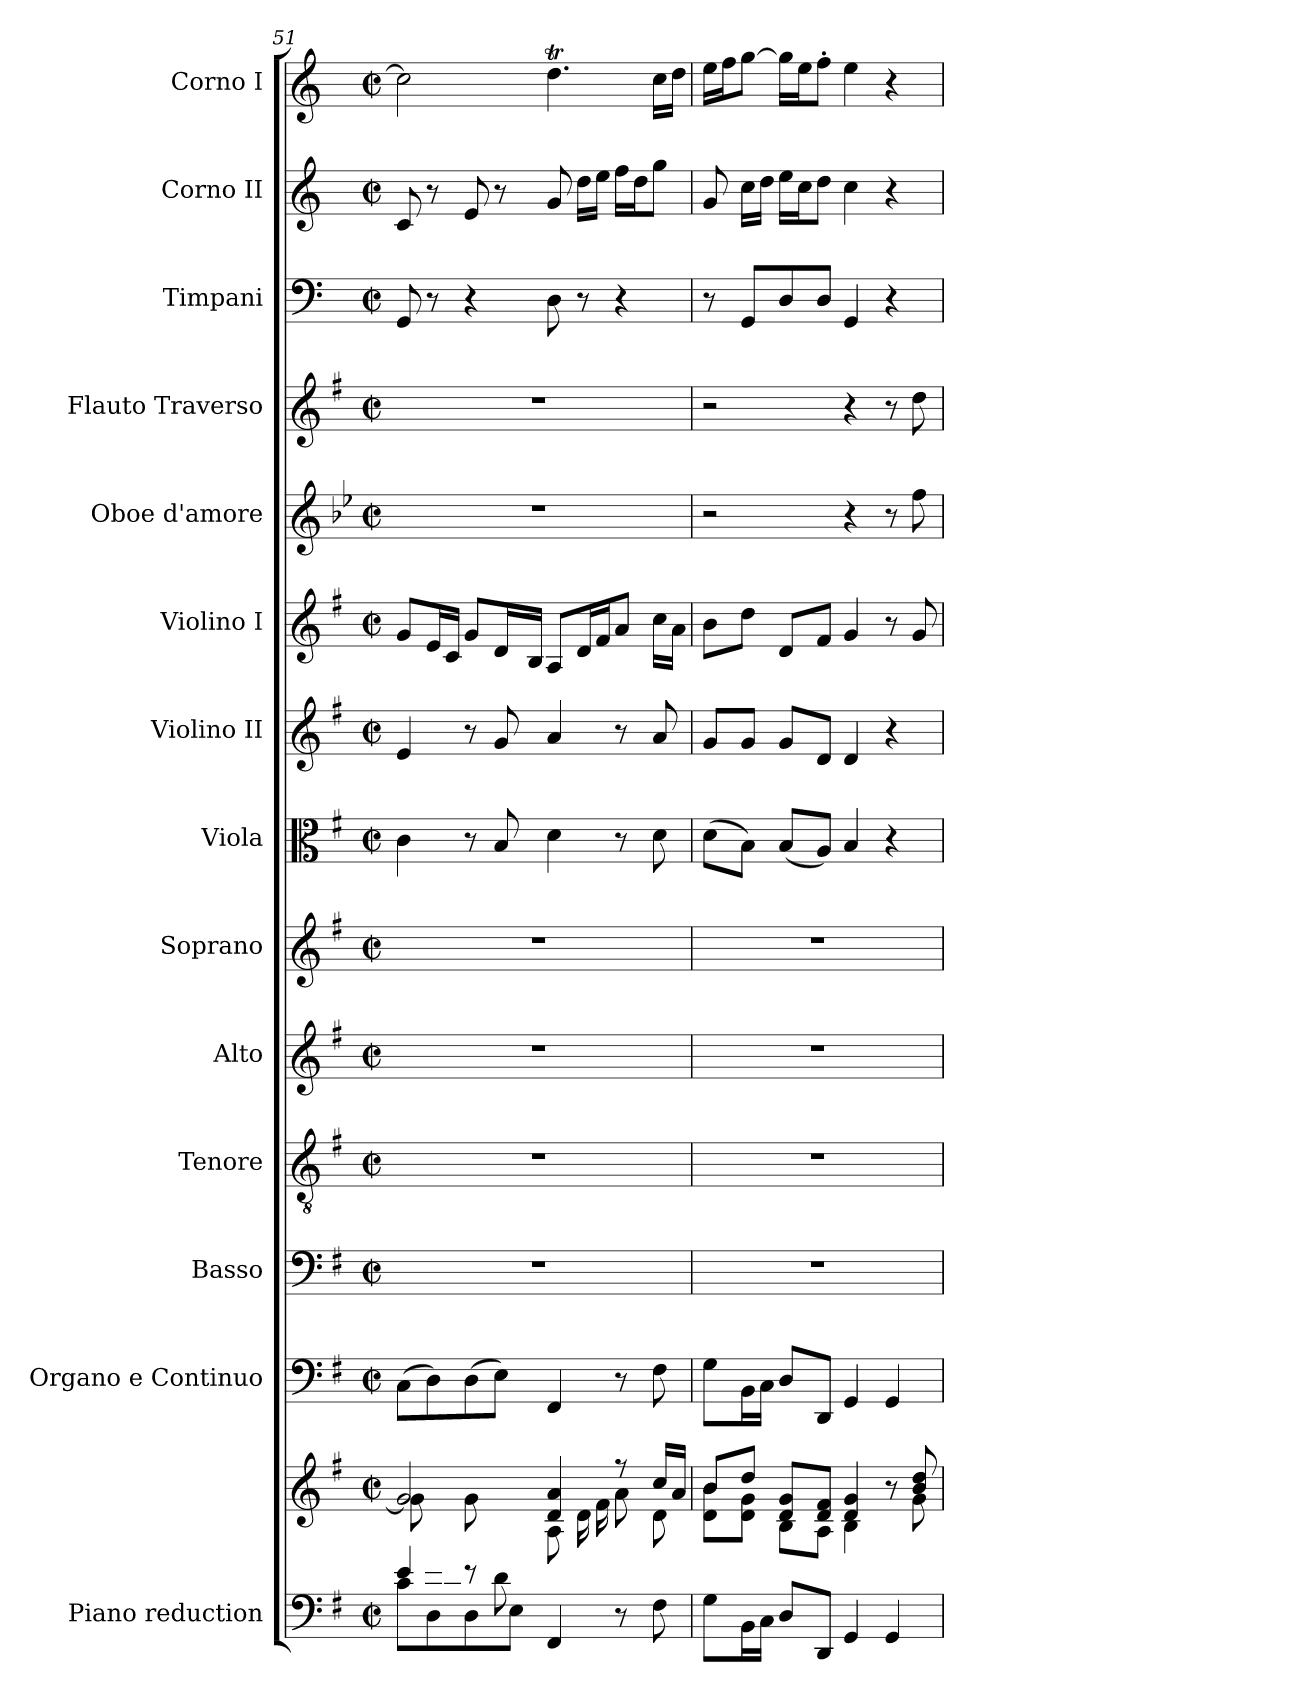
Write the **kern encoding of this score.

**kern	**kern	**kern	**kern	**kern	**kern	**kern	**kern	**kern	**kern	**kern	**kern	**kern	**kern	**kern
*part14	*part14	*part13	*part12	*part11	*part10	*part9	*part8	*part7	*part6	*part5	*part4	*part3	*part2	*part1
*staff15	*staff14	*staff13	*staff12	*staff11	*staff10	*staff9	*staff8	*staff7	*staff6	*staff5	*staff4	*staff3	*staff2	*staff1
*I"Piano reduction	*	*I"Organo e Continuo	*I"Basso	*I"Tenore	*I"Alto	*I"Soprano	*I"Viola	*I"Violino II	*I"Violino I	*I"Oboe d'amore	*I"Flauto Traverso	*I"Timpani	*I"Corno II	*I"Corno I
*I'Pno	*	*	*	*	*	*	*	*	*	*I'Ob	*I'Fl	*I'Timp	*	*
*clefF4	*clefG2	*clefF4	*clefF4	*clefGv2	*clefG2	*clefG2	*clefC3	*clefG2	*clefG2	*clefG2	*clefG2	*clefF4	*clefG2	*clefG2
*	*	*	*	*	*	*	*	*	*	*ITrd2c3	*	*	*ITrd3c5	*ITrd3c5
*k[f#]	*k[f#]	*k[f#]	*k[f#]	*k[f#]	*k[f#]	*k[f#]	*k[f#]	*k[f#]	*k[f#]	*k[f#]	*k[f#]	*k[]	*k[f#]	*k[f#]
*M2/2	*M2/2	*M2/2	*M2/2	*M2/2	*M2/2	*M2/2	*M2/2	*M2/2	*M2/2	*M2/2	*M2/2	*M2/2	*M2/2	*M2/2
*met(c|)	*met(c|)	*met(c|)	*met(c|)	*met(c|)	*met(c|)	*met(c|)	*met(c|)	*met(c|)	*met(c|)	*met(c|)	*met(c|)	*met(c|)	*met(c|)	*met(c|)
=51	=51	=51	=51	=51	=51	=51	=51	=51	=51	=51	=51	=51	=51	=51
*^	*^	*	*	*	*	*	*	*	*	*	*	*	*	*
*	*^	*	*	*	*	*	*	*	*	*	*	*	*	*	*	*
8ryy	4e/	8c\L	2g/]	8g\L	(8C\L	1r	1r	1r	1r	4c\	4e/	8g/L	1r	1r	8GG/	8G/	2g\]
16e/L	.	8D\	.	8ryy	8D\)	.	.	.	.	.	.	16e/L	.	.	8r	8r	.
16c/JJ	.	.	.	.	.	.	.	.	.	.	.	16c/JJ	.	.	.	.	.
8ryy	8r	8D\	.	8g\L	(8D\	.	.	.	.	8r	8r	8g/L	.	.	4r	8B/	.
16d/L	8d\	8E\J	.	8ryy	8E\J)	.	.	.	.	8B/	8g/	16d/L	.	.	.	8r	.
16B/JJ	.	.	.	.	.	.	.	.	.	.	.	16B/JJ	.	.	.	.	.
2ryy	4FF#/	4ryy	4d/ 4a/	8A\L	4FF#/	.	.	.	.	4d\	4a/	8A/L	.	.	8D\	8d/	4.aT\
.	.	.	.	16d\L	.	.	.	.	.	.	.	16d/L	.	.	8r	16a\LL	.
.	.	.	.	16f#\J	.	.	.	.	.	.	.	16f#/J	.	.	.	16b\JJ	.
.	8r	8ryy	8r	8a\J	8r	.	.	.	.	8r	8r	8a/J	.	.	4r	16cc\LL	.
.	.	.	.	.	.	.	.	.	.	.	.	.	.	.	.	16a\J	.
.	8F#\	8ryy	16cc/LL	8d\	8F#\	.	.	.	.	8d\	8a/	16cc\LL	.	.	.	8dd\J	16g\LL
.	.	.	16a/JJ	.	.	.	.	.	.	.	.	16a\JJ	.	.	.	.	16a\JJ
*v	*v	*v	*	*	*	*	*	*	*	*	*	*	*	*	*	*	*
=52	=52	=52	=52	=52	=52	=52	=52	=52	=52	=52	=52	=52	=52	=52	=52
8G\L	8b/L	8d\ 8b\L	8G\L	1r	1r	1r	1r	(8d\L	8g/L	8b\L	2r	2r	8r	8d/	16b\LL
.	.	.	.	.	.	.	.	.	.	.	.	.	.	.	16cc\J
16BB\L	8dd/J	8d\ 8g\J	16BB\L	.	.	.	.	8B\J)	8g/J	8dd\J	.	.	8GG/L	16g\LL	[8dd\J
16C\JJ	.	.	16C\JJ	.	.	.	.	.	.	.	.	.	.	16a\JJ	.
8D/L	8d/ 8g/L	8B\L	8D/L	.	.	.	.	(8B/L	8g/L	8d/L	.	.	8D/	16b\LL	16dd\LL]
.	.	.	.	.	.	.	.	.	.	.	.	.	.	16g\J	16b\J
8DD/J	8d/ 8f#/J	8A\J	8DD/J	.	.	.	.	8A/J)	8d/J	8f#/J	.	.	8D/J	8a\J	8cc'\J
4GG/	4d/ 4g/	4B\	4GG/	.	.	.	.	4B/	4d/	4g/	4r	4r	4GG/	4g\	4b\
4GG/	8r	8ryy	4GG/	.	.	.	.	4r	4r	8r	8r	8r	4r	4r	4r
.	8b/ 8dd/	8g\	.	.	.	.	.	.	.	8g/	8dd\	8dd\	.	.	.
*	*v	*v	*	*	*	*	*	*	*	*	*	*	*	*	*
=	=	=	=	=	=	=	=	=	=	=	=	=	=	=
*-	*-	*-	*-	*-	*-	*-	*-	*-	*-	*-	*-	*-	*-	*-
